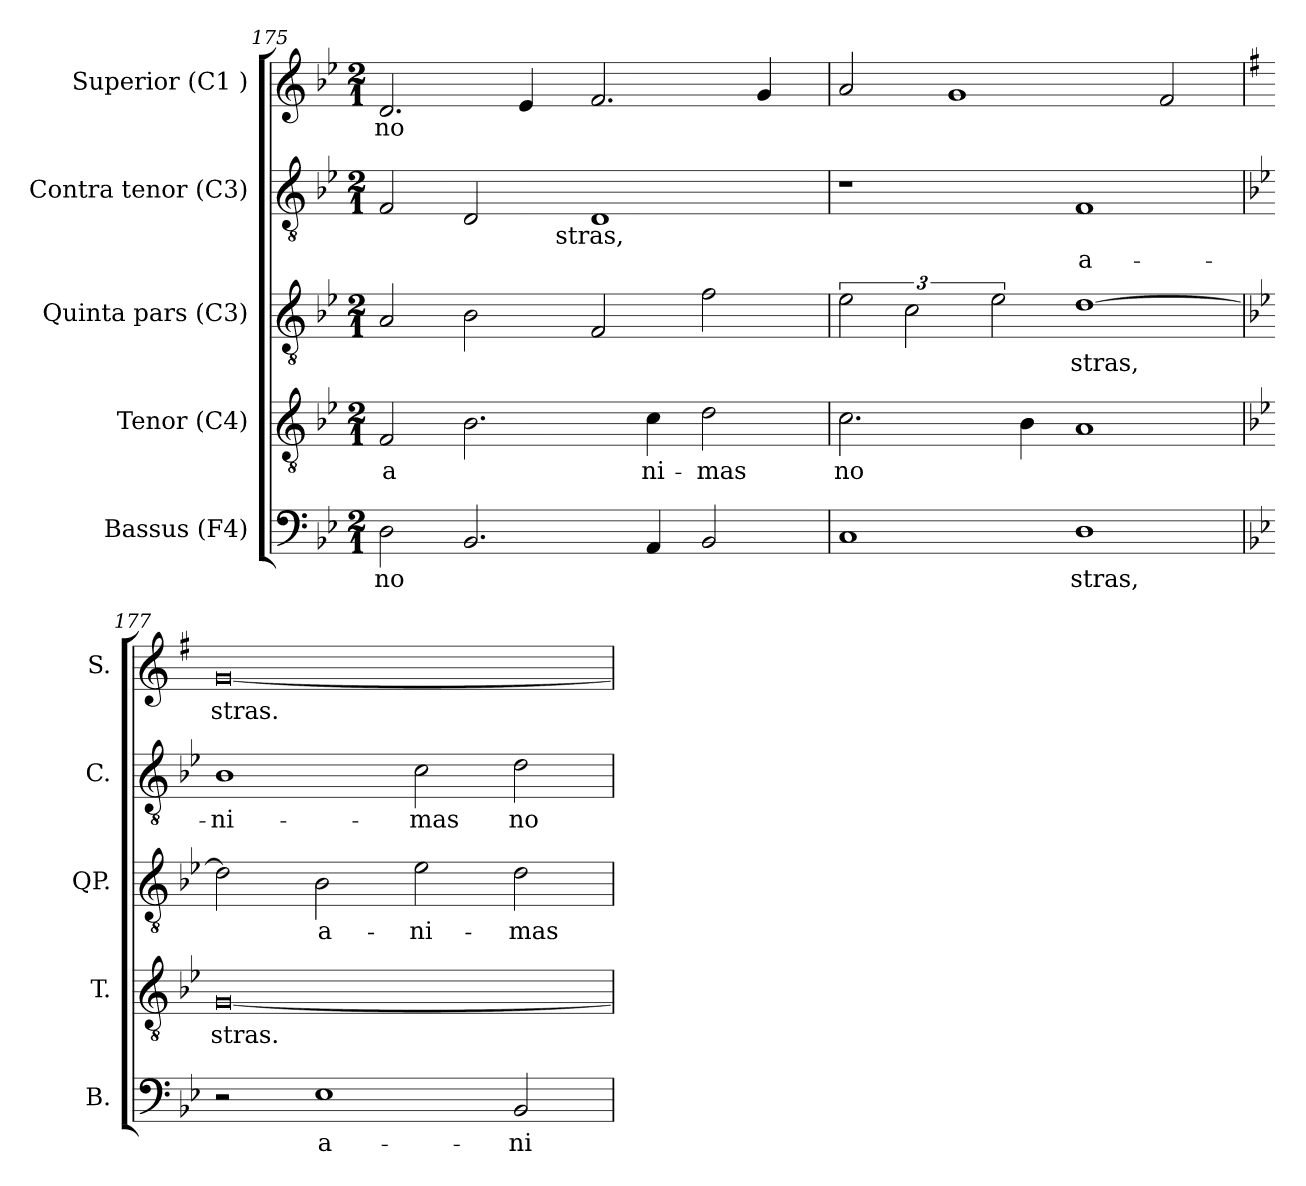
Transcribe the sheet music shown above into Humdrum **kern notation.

**kern	**text	**kern	**text	**kern	**text	**kern	**text	**kern	**text
*part5	*part5	*part4	*part4	*part3	*part3	*part2	*part2	*part1	*part1
*staff5	*staff5	*staff4	*staff4	*staff3	*staff3	*staff2	*staff2	*staff1	*staff1
*I"Bassus (F4)	*	*I"Tenor (C4)	*	*I"Quinta pars (C3)	*	*I"Contra tenor (C3)	*	*I"Superior (C1 )	*
*I'B.	*	*I'T.	*	*I'QP.	*	*I'C.	*	*I'S.	*
*clefF4	*	*clefGv2	*	*clefGv2	*	*clefGv2	*	*clefG2	*
*k[b-e-]	*	*k[b-e-]	*	*k[b-e-]	*	*k[b-e-]	*	*k[b-e-]	*
*B-:	*	*B-:	*	*B-:	*	*B-:	*	*B-:	*
*M2/1	*	*M2/1	*	*M2/1	*	*M2/1	*	*M2/1	*
=175	=175	=175	=175	=175	=175	=175	=175	=175	=175
!	!LO:LY:b:rj	!	!LO:LY:b:rj	!	!LO:LY:b:rj	!	!LO:LY:b:rj	!	!LO:LY:b:rj
*	*	*	*	*	*	*^	*	*	*
2D\	no-	2F/	a-	2A/	--	2F/	2..ryy	--	2.d/	-no-
!	!LO:LY:b:rj	!	!LO:LY:b:rj	!	!LO:LY:b:rj	!	!	!LO:LY:b:rj	!	!
2.BB-/	--	2.B-\	--	2B-\	--	2D/	.	--	.	.
!	!	!	!	!	!	!	!	!	!	!LO:LY:b:rj
.	.	.	.	.	.	.	.	.	4e-/	--
!	!	!	!	!	!	!	!LO:TX:b:t=stras,	!	!	!
.	.	.	.	.	.	.	1ryy	.	.	.
!	!	!	!	!	!LO:LY:b:rj	!	!	!LO:LY:b:rj	!	!LO:LY:b:rj
.	.	.	.	2F/	--	1D	.	--	2.f/	--
!	!LO:LY:b:rj	!	!LO:LY:b:rj	!	!	!	!	!	!	!
4AA/	--	4c\	-ni-	.	.	.	.	.	.	.
!	!LO:LY:b:rj	!	!LO:LY:b:rj	!	!LO:LY:b:rj	!	!	!	!	!
2BB-/	--	2d\	-mas	2f\	--	.	.	.	.	.
!	!	!	!	!	!	!	!	!	!	!LO:LY:b:rj
.	.	.	.	.	.	.	.	.	4g/	--
.	.	.	.	.	.	.	8ryy	.	.	.
!!LO:PB:g=z
=176	=176	=176	=176	=176	=176	=176	=176	=176	=176	=176
!	!LO:LY:b:rj	!	!LO:LY:b:rj	!	!LO:LY:b:rj	!	!	!	!	!LO:LY:b:rj
*	*	*	*	*	*	*v	*v	*	*	*
1C	--	2.c\	no-	3e-\	--	1r	.	2a/	--
!	!	!	!	!	!LO:LY:b:rj	!	!	!	!
.	.	.	.	3c\	--	.	.	.	.
!	!	!	!	!	!	!	!	!	!LO:LY:b:rj
.	.	.	.	.	.	.	.	1g	--
!	!	!	!	!	!LO:LY:b:rj	!	!	!	!
.	.	.	.	3e-\	--	.	.	.	.
!	!	!	!LO:LY:b:rj	!	!	!	!	!	!
.	.	4B-\	--	.	.	.	.	.	.
!	!LO:LY:b:rj	!	!LO:LY:b:rj	!	!LO:LY:b:rj	!	!LO:LY:b:rj	!	!
1D	-stras,	1A	--	[>1d	-stras,	1F	-a-	.	.
!	!	!	!	!	!	!	!	!	!LO:LY:b:rj
.	.	.	.	.	.	.	.	2f/	--
=177	=177	=177	=177	=177	=177	=177	=177	=177	=177
*	*	*	*	*	*	*	*	*k[f#]	*
*	*	*	*	*	*	*	*	*G:	*
!	!	!	!LO:LY:b:rj	!	!LO:LY:b:rj	!	!LO:LY:b:rj	!	!LO:LY:b:rj
2r	.	[<0G	-stras.	2d\]	.	1B-	-ni-	[<0g	-stras.
!	!LO:LY:b:rj	!	!	!	!LO:LY:b:rj	!	!	!	!
1E-	a-	.	.	2B-\	a-	.	.	.	.
!	!	!	!	!	!LO:LY:b:rj	!	!LO:LY:b:rj	!	!
.	.	.	.	2e-\	-ni-	2c\	-mas	.	.
!	!LO:LY:b:rj	!	!	!	!LO:LY:b:rj	!	!LO:LY:b:rj	!	!
2BB-/	-ni-	.	.	2d\	-mas	2d\	no-	.	.
=	=	=	=	=	=	=	=	=	=
*-	*-	*-	*-	*-	*-	*-	*-	*-	*-
